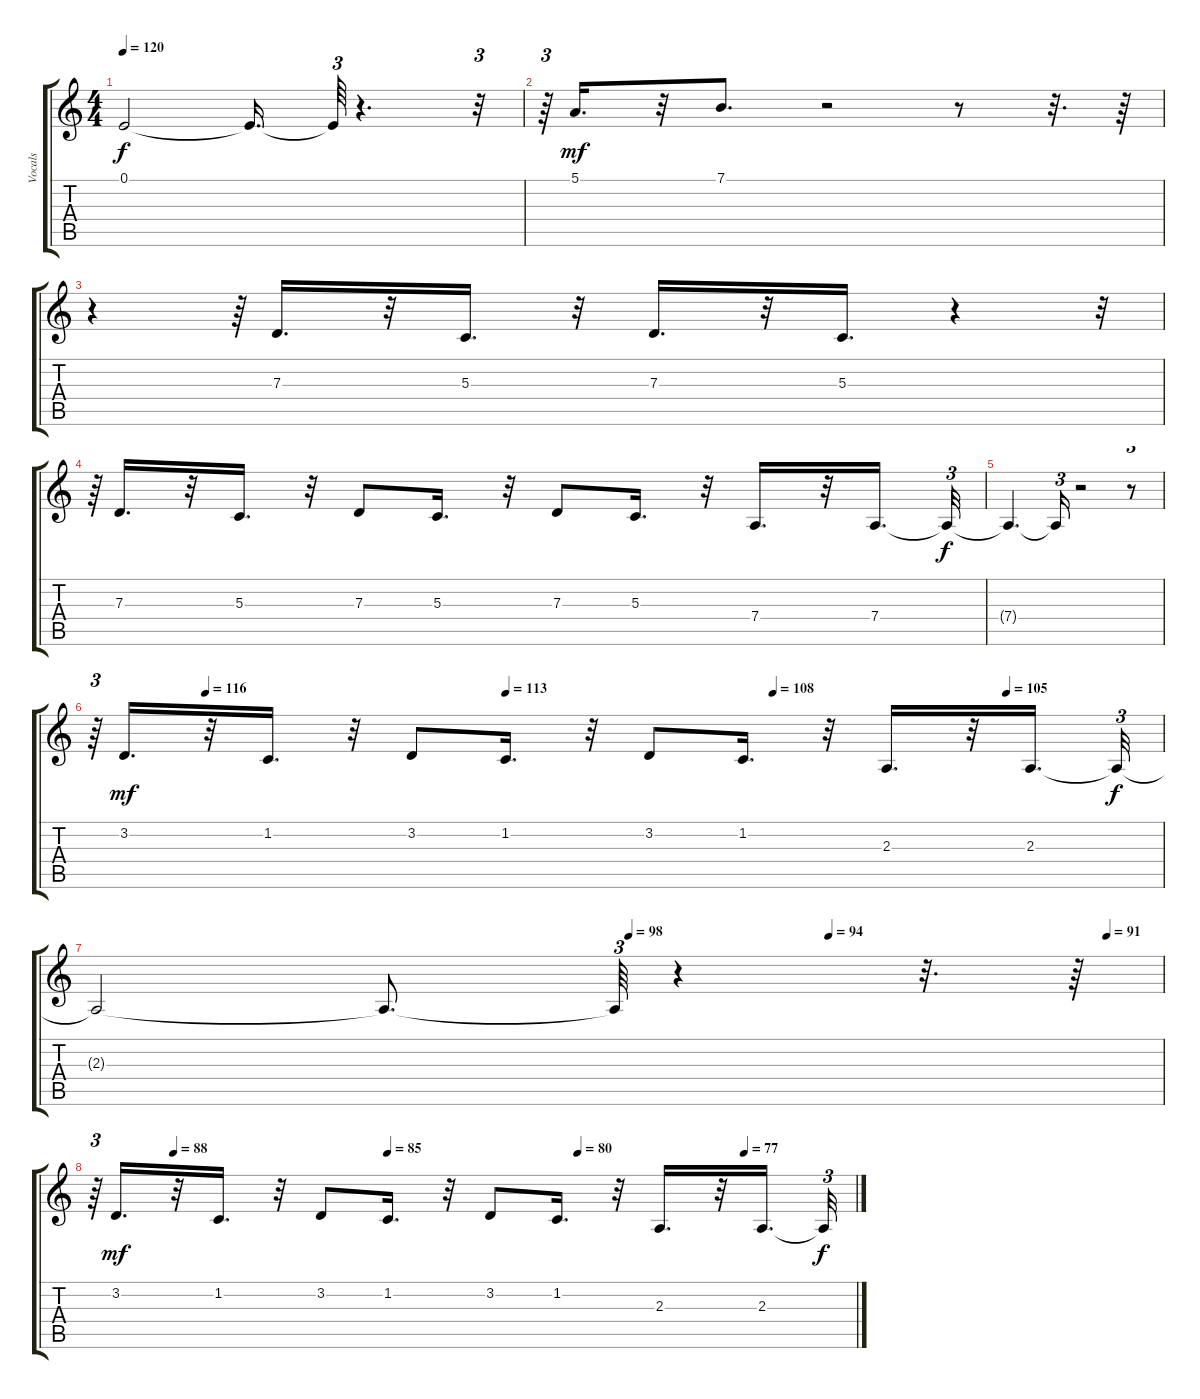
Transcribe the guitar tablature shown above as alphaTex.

\track ("Vocals" "Vocals") {instrument flute}
\staff {score tabs}
\tuning (E4 B3 G3 D3 A2 E2) {hide}
\ts (4 4)
\tempo 120
\clef g2
\ks c
0.1{t}.2{dy f} 0.1{t}.16{d} 0.1{t}.64{tu (3 2)} r.4{d} r.32{tu (3 2)} |
r.64{tu (3 2)} 5.1.16{d dy mf} r.32 7.1.8{d} r.2 r.8 r.32{d} r.64 |
r.4 r.64{tu (3 2)} 7.3.16{d} r.32 5.3.16{d} r.32 7.3.16{d} r.32 5.3.16{d} r.4 r.32{tu (3 2)} |
r.64{tu (3 2)} 7.3.16{d} r.32 5.3.16{d} r.32 7.3.8 5.3.16{d} r.32 7.3.8 5.3.16{d} r.32 7.4.16{d} r.32 7.4.16{d} 7.4{t}.32{tu (3 2) dy f} |
7.4{t}.4{d} 7.4{t}.16{tu (3 2)} r.2 r.8{tu (3 2)} |
\tempo (116 0.10416666666666667)
\tempo (113 0.3854166666666667)
\tempo (108 0.6354166666666666)
\tempo (105 0.8541666666666666)
r.64{tu (3 2)} 3.2.16{d dy mf} r.32 1.2.16{d} r.32 3.2.8 1.2.16{d} r.32 3.2.8 1.2.16{d} r.32 2.3.16{d} r.32 2.3.16{d} 2.3{t}.32{tu (3 2) dy f} |
\tempo (98 0.5)
\tempo (94 0.6875)
\tempo (91 0.9479166666666666)
2.3{t}.2 2.3{t}.8{d} 2.3{t}.64{tu (3 2)} r.4 r.32{d} r.64 |
\tempo (88 0.10416666666666667)
\tempo (85 0.3854166666666667)
\tempo (80 0.6354166666666666)
\tempo (77 0.8541666666666666)
r.64{tu (3 2)} 3.2.16{d dy mf} r.32 1.2.16{d} r.32 3.2.8 1.2.16{d} r.32 3.2.8 1.2.16{d} r.32 2.3.16{d} r.32 2.3.16{d} 2.3{t}.32{tu (3 2) dy f}
